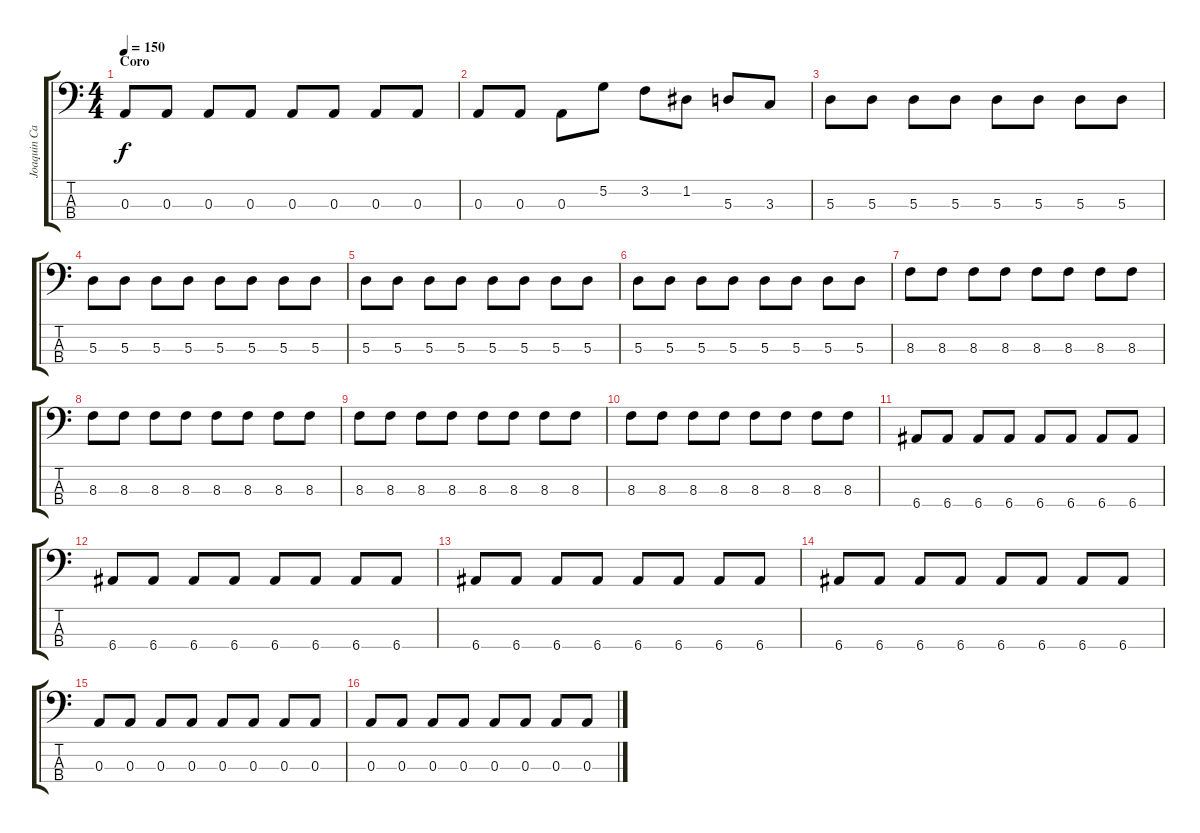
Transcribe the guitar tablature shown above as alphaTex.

\track ("Joaquin Cardiel" "Joaquin Ca") {instrument electricbasspick}
\staff {score tabs}
\tuning (G2 D2 A1 E1) {hide}
\ts (4 4)
\section ("" "Coro")
\tempo 150
\clef f4
\ks c
0.3.8{dy f} 0.3.8 0.3.8 0.3.8 0.3.8 0.3.8 0.3.8 0.3.8 |
0.3.8 0.3.8 0.3.8 5.2.8 3.2.8 1.2.8 5.3.8 3.3.8 |
5.3.8 5.3.8 5.3.8 5.3.8 5.3.8 5.3.8 5.3.8 5.3.8 |
5.3.8 5.3.8 5.3.8 5.3.8 5.3.8 5.3.8 5.3.8 5.3.8 |
5.3.8 5.3.8 5.3.8 5.3.8 5.3.8 5.3.8 5.3.8 5.3.8 |
5.3.8 5.3.8 5.3.8 5.3.8 5.3.8 5.3.8 5.3.8 5.3.8 |
8.3.8 8.3.8 8.3.8 8.3.8 8.3.8 8.3.8 8.3.8 8.3.8 |
8.3.8 8.3.8 8.3.8 8.3.8 8.3.8 8.3.8 8.3.8 8.3.8 |
8.3.8 8.3.8 8.3.8 8.3.8 8.3.8 8.3.8 8.3.8 8.3.8 |
8.3.8 8.3.8 8.3.8 8.3.8 8.3.8 8.3.8 8.3.8 8.3.8 |
6.4.8 6.4.8 6.4.8 6.4.8 6.4.8 6.4.8 6.4.8 6.4.8 |
6.4.8 6.4.8 6.4.8 6.4.8 6.4.8 6.4.8 6.4.8 6.4.8 |
6.4.8 6.4.8 6.4.8 6.4.8 6.4.8 6.4.8 6.4.8 6.4.8 |
6.4.8 6.4.8 6.4.8 6.4.8 6.4.8 6.4.8 6.4.8 6.4.8 |
0.3.8 0.3.8 0.3.8 0.3.8 0.3.8 0.3.8 0.3.8 0.3.8 |
0.3.8 0.3.8 0.3.8 0.3.8 0.3.8 0.3.8 0.3.8 0.3.8
